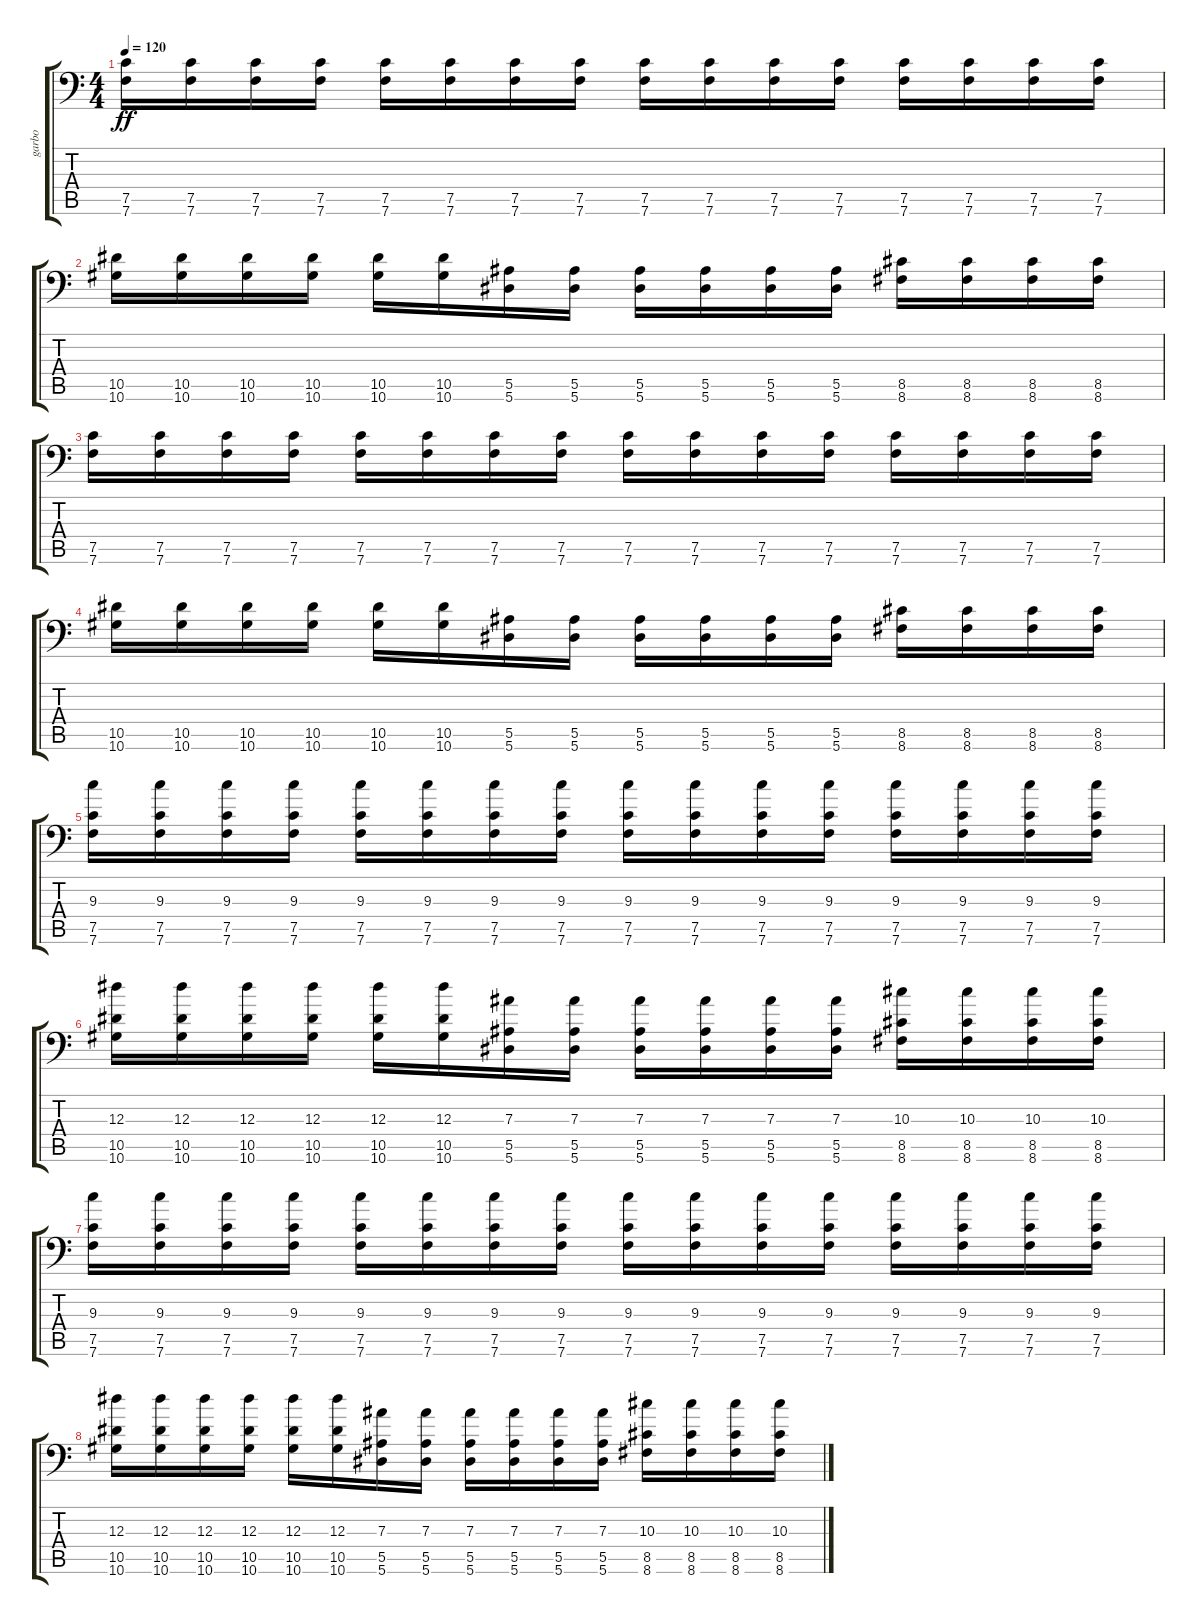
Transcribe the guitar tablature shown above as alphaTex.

\track ("garbo" "garbo") {instrument overdrivenguitar}
\staff {score tabs}
\tuning (C4 G3 Eb3 Bb2 F2 Bb1) {hide}
\ts (4 4)
\tempo 120
\clef f4
\ks c
(7.5 7.6).16{dy ff} (7.5 7.6).16 (7.5 7.6).16 (7.5 7.6).16 (7.5 7.6).16 (7.5 7.6).16 (7.5 7.6).16 (7.5 7.6).16 (7.5 7.6).16 (7.5 7.6).16 (7.5 7.6).16 (7.5 7.6).16 (7.5 7.6).16 (7.5 7.6).16 (7.5 7.6).16 (7.5 7.6).16 |
(10.5 10.6).16 (10.5 10.6).16 (10.5 10.6).16 (10.5 10.6).16 (10.5 10.6).16 (10.5 10.6).16 (5.5 5.6).16 (5.5 5.6).16 (5.5 5.6).16 (5.5 5.6).16 (5.5 5.6).16 (5.5 5.6).16 (8.5 8.6).16 (8.5 8.6).16 (8.5 8.6).16 (8.5 8.6).16 |
(7.5 7.6).16 (7.5 7.6).16 (7.5 7.6).16 (7.5 7.6).16 (7.5 7.6).16 (7.5 7.6).16 (7.5 7.6).16 (7.5 7.6).16 (7.5 7.6).16 (7.5 7.6).16 (7.5 7.6).16 (7.5 7.6).16 (7.5 7.6).16 (7.5 7.6).16 (7.5 7.6).16 (7.5 7.6).16 |
(10.5 10.6).16 (10.5 10.6).16 (10.5 10.6).16 (10.5 10.6).16 (10.5 10.6).16 (10.5 10.6).16 (5.5 5.6).16 (5.5 5.6).16 (5.5 5.6).16 (5.5 5.6).16 (5.5 5.6).16 (5.5 5.6).16 (8.5 8.6).16 (8.5 8.6).16 (8.5 8.6).16 (8.5 8.6).16 |
(9.3 7.5 7.6).16 (9.3 7.5 7.6).16 (9.3 7.5 7.6).16 (9.3 7.5 7.6).16 (9.3 7.5 7.6).16 (9.3 7.5 7.6).16 (9.3 7.5 7.6).16 (9.3 7.5 7.6).16 (9.3 7.5 7.6).16 (9.3 7.5 7.6).16 (9.3 7.5 7.6).16 (9.3 7.5 7.6).16 (9.3 7.5 7.6).16 (9.3 7.5 7.6).16 (9.3 7.5 7.6).16 (9.3 7.5 7.6).16 |
(12.3 10.5 10.6).16 (12.3 10.5 10.6).16 (12.3 10.5 10.6).16 (12.3 10.5 10.6).16 (12.3 10.5 10.6).16 (12.3 10.5 10.6).16 (7.3 5.5 5.6).16 (7.3 5.5 5.6).16 (7.3 5.5 5.6).16 (7.3 5.5 5.6).16 (7.3 5.5 5.6).16 (7.3 5.5 5.6).16 (10.3 8.5 8.6).16 (10.3 8.5 8.6).16 (10.3 8.5 8.6).16 (10.3 8.5 8.6).16 |
(9.3 7.5 7.6).16 (9.3 7.5 7.6).16 (9.3 7.5 7.6).16 (9.3 7.5 7.6).16 (9.3 7.5 7.6).16 (9.3 7.5 7.6).16 (9.3 7.5 7.6).16 (9.3 7.5 7.6).16 (9.3 7.5 7.6).16 (9.3 7.5 7.6).16 (9.3 7.5 7.6).16 (9.3 7.5 7.6).16 (9.3 7.5 7.6).16 (9.3 7.5 7.6).16 (9.3 7.5 7.6).16 (9.3 7.5 7.6).16 |
(12.3 10.5 10.6).16 (12.3 10.5 10.6).16 (12.3 10.5 10.6).16 (12.3 10.5 10.6).16 (12.3 10.5 10.6).16 (12.3 10.5 10.6).16 (7.3 5.5 5.6).16 (7.3 5.5 5.6).16 (7.3 5.5 5.6).16 (7.3 5.5 5.6).16 (7.3 5.5 5.6).16 (7.3 5.5 5.6).16 (10.3 8.5 8.6).16 (10.3 8.5 8.6).16 (10.3 8.5 8.6).16 (10.3 8.5 8.6).16
